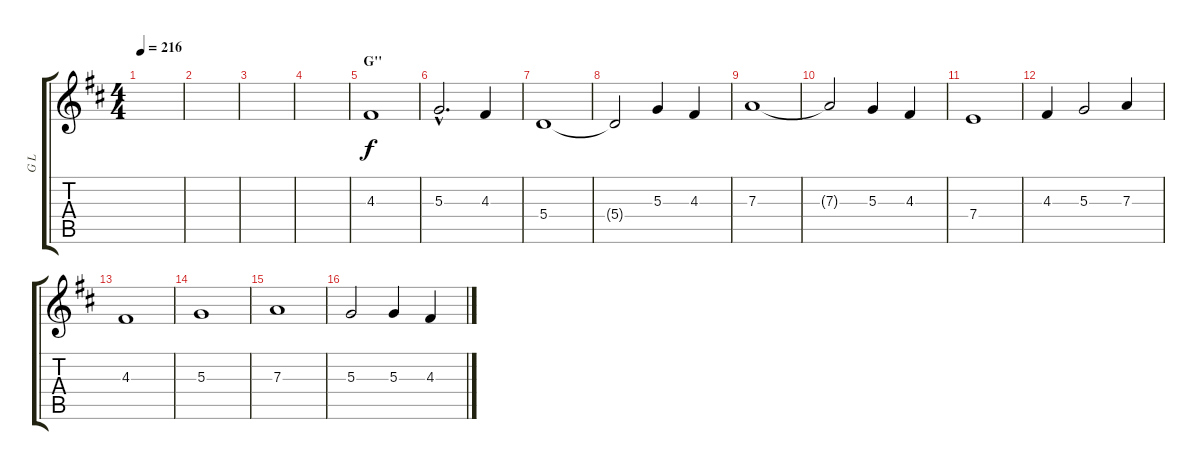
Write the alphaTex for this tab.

\track ("G L" "G L") {instrument distortionguitar}
\staff {score tabs}
\tuning (B3 Gb3 D3 A2 E2 B1) {hide}
\ts (4 4)
\tempo 216
\clef g2
\ks d
|
|
|
|
\section ("" "G''")
4.3.1 |
5.3{hac}.2{d} 4.3.4 |
5.4.1 |
5.4{t}.2 5.3.4 4.3.4 |
7.3.1 |
7.3{t}.2 5.3.4 4.3.4 |
7.4.1 |
4.3.4 5.3.2 7.3.4 |
4.3.1 |
5.3.1 |
7.3.1 |
5.3.2 5.3.4 4.3.4
